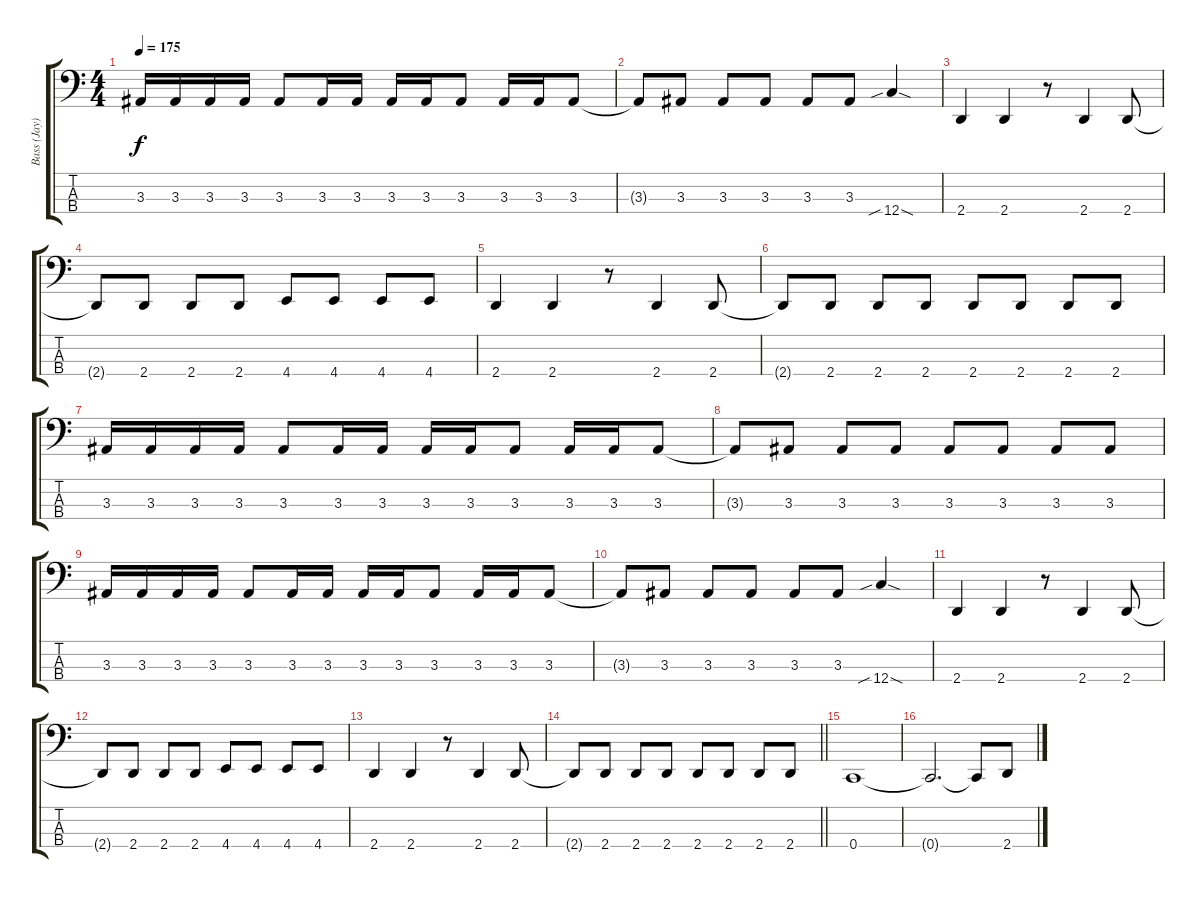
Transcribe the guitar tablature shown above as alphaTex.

\track ("Bass (Jay)" "Bass (Jay)") {instrument electricbasspick}
\staff {score tabs}
\tuning (F2 C2 G1 C1) {hide}
\ts (4 4)
\tempo 175
\clef f4
\ks c
3.3.16{dy f} 3.3.16 3.3.16 3.3.16 3.3.8 3.3.16 3.3.16 3.3.16 3.3.16 3.3.8 3.3.16 3.3.16 3.3.8 |
3.3{t}.8 3.3.8 3.3.8 3.3.8 3.3.8 3.3.8 12.4{sib sod}.4 |
2.4.4 2.4.4 r.8 2.4.4 2.4.8 |
2.4{t}.8 2.4.8 2.4.8 2.4.8 4.4.8 4.4.8 4.4.8 4.4.8 |
2.4.4 2.4.4 r.8 2.4.4 2.4.8 |
2.4{t}.8 2.4.8 2.4.8 2.4.8 2.4.8 2.4.8 2.4.8 2.4.8 |
3.3.16 3.3.16 3.3.16 3.3.16 3.3.8 3.3.16 3.3.16 3.3.16 3.3.16 3.3.8 3.3.16 3.3.16 3.3.8 |
3.3{t}.8 3.3.8 3.3.8 3.3.8 3.3.8 3.3.8 3.3.8 3.3.8 |
3.3.16 3.3.16 3.3.16 3.3.16 3.3.8 3.3.16 3.3.16 3.3.16 3.3.16 3.3.8 3.3.16 3.3.16 3.3.8 |
3.3{t}.8 3.3.8 3.3.8 3.3.8 3.3.8 3.3.8 12.4{sib sod}.4 |
2.4.4 2.4.4 r.8 2.4.4 2.4.8 |
2.4{t}.8 2.4.8 2.4.8 2.4.8 4.4.8 4.4.8 4.4.8 4.4.8 |
2.4.4 2.4.4 r.8 2.4.4 2.4.8 |
\barLineRight lightlight
2.4{t}.8 2.4.8 2.4.8 2.4.8 2.4.8 2.4.8 2.4.8 2.4.8 |
0.4.1 |
0.4{t}.2{d} 0.4{t}.8 2.4.8
